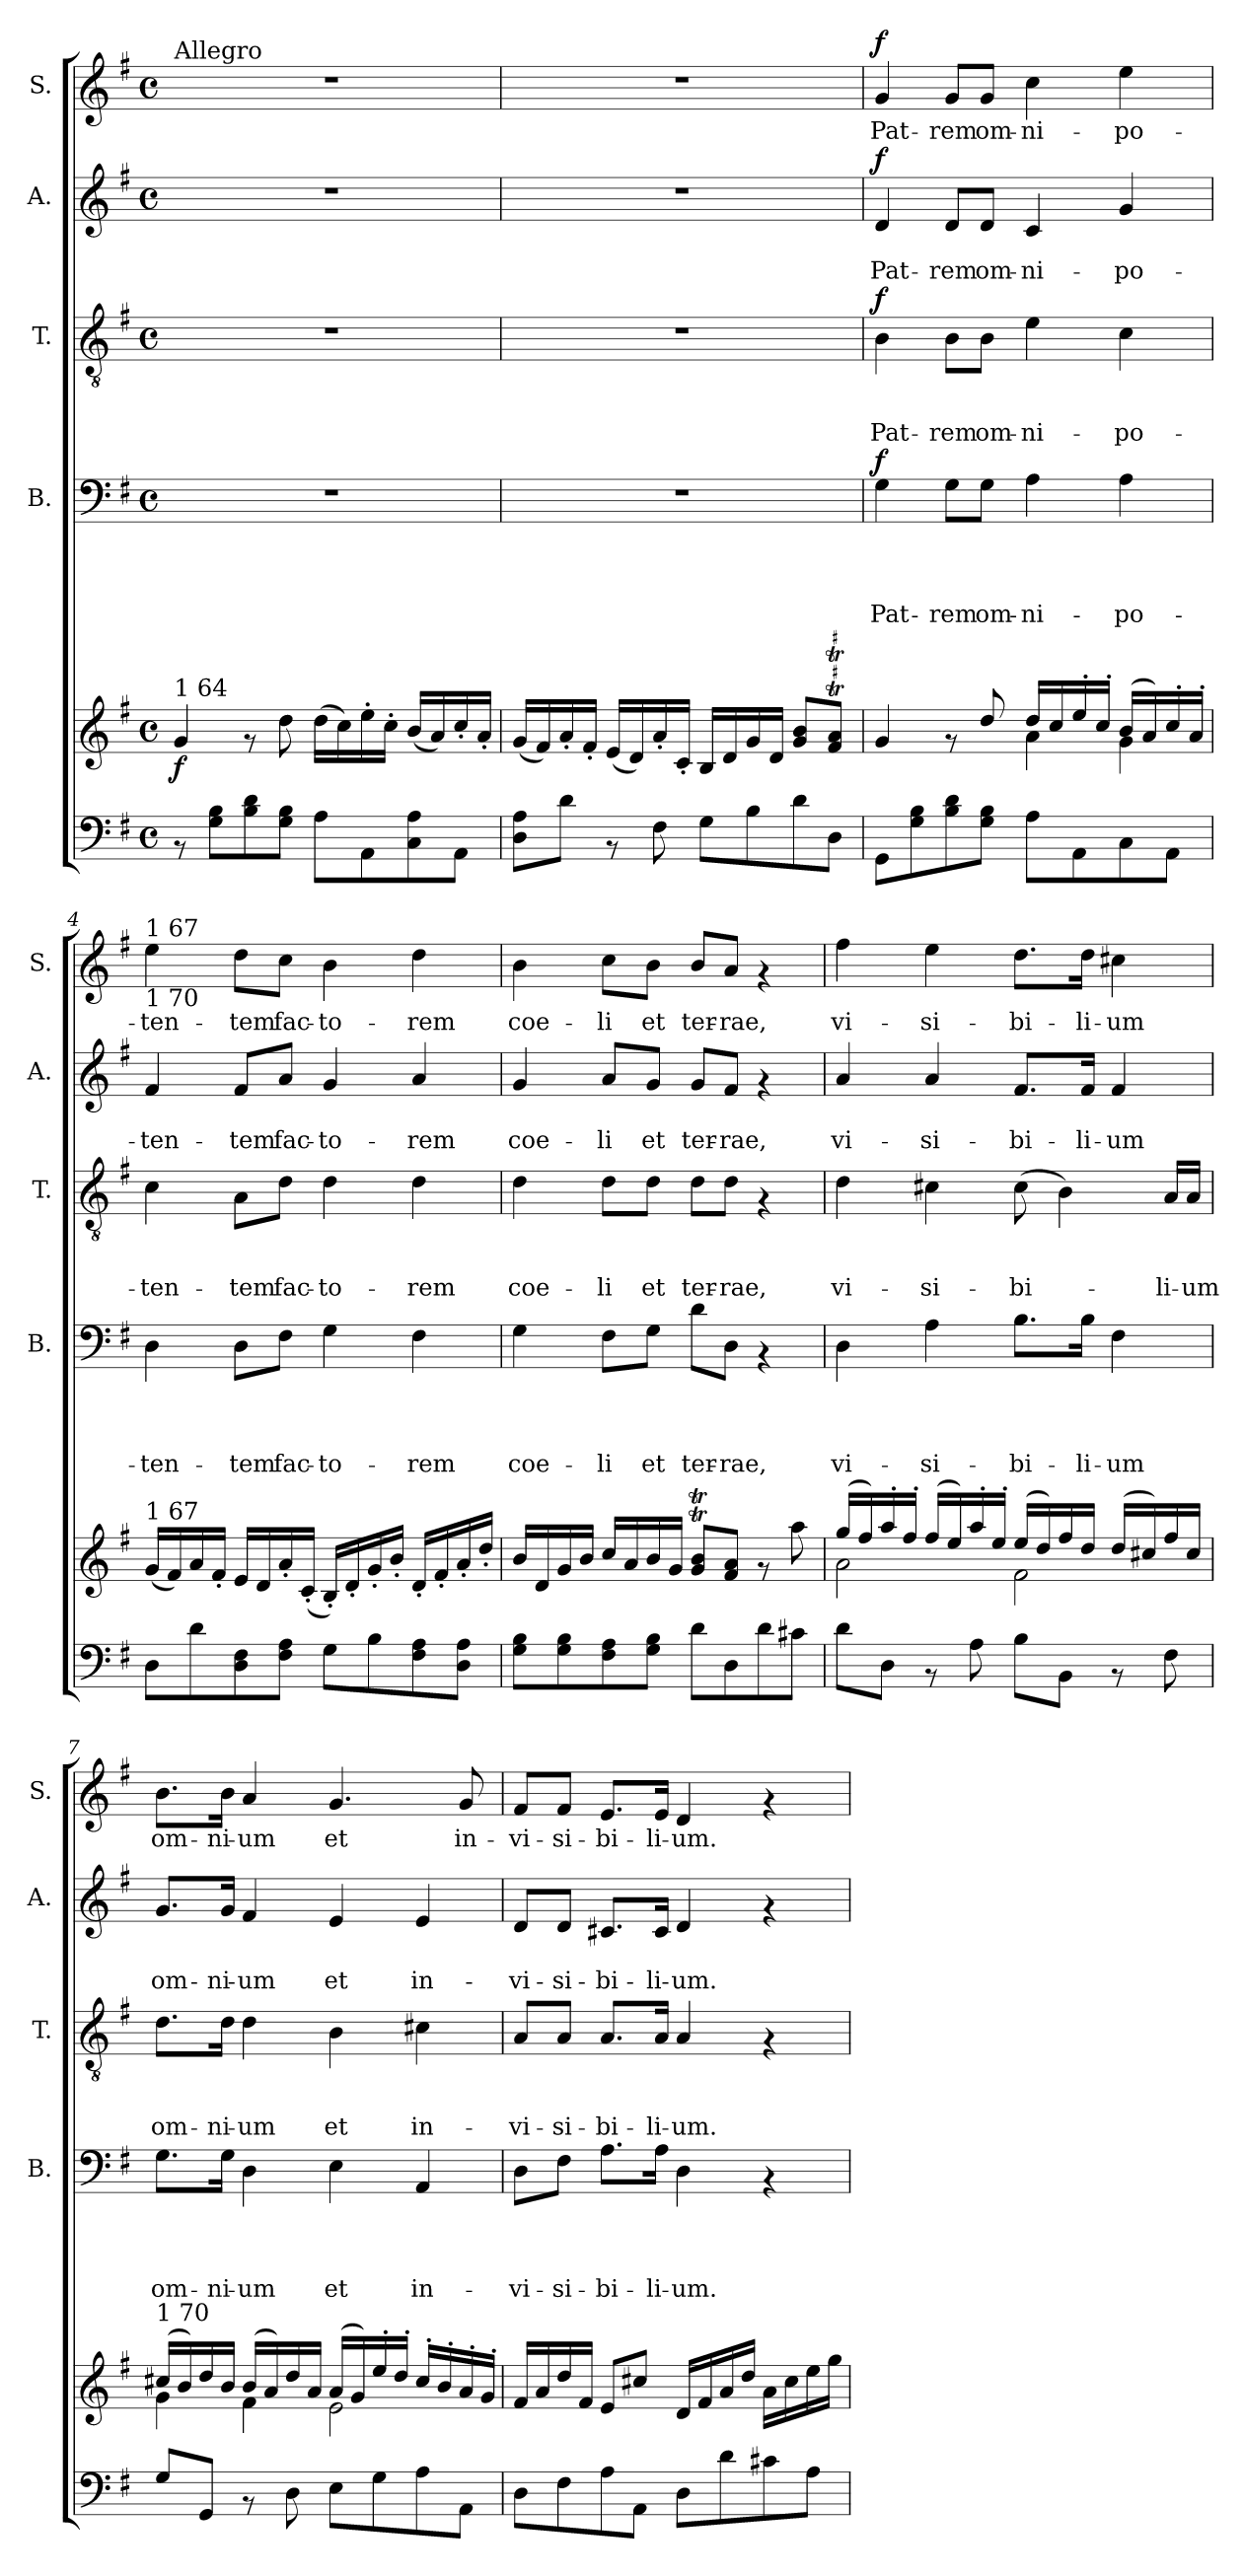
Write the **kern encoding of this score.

**kern	**kern	**dynam	**kern	**text	**text	**text	**text	**dynam	**kern	**text	**text	**text	**dynam	**kern	**text	**text	**dynam	**kern	**text	**dynam
*part6	*part5	*part5	*part4	*part4	*part4	*part4	*part4	*part4	*part3	*part3	*part3	*part3	*part3	*part2	*part2	*part2	*part2	*part1	*part1	*part1
*staff6	*staff5	*staff5	*staff4	*staff4	*staff4	*staff4	*staff4	*staff4	*staff3	*staff3	*staff3	*staff3	*staff3	*staff2	*staff2	*staff2	*staff2	*staff1	*staff1	*staff1
*	*	*	*I"B.	*	*	*	*	*	*I"T.	*	*	*	*	*I"A.	*	*	*	*I"S.	*	*
*	*	*	*I'B.	*	*	*	*	*	*I'T.	*	*	*	*	*I'A.	*	*	*	*I'S.	*	*
*clefF4	*clefG2	*	*clefF4	*	*	*	*	*	*clefGv2	*	*	*	*	*clefG2	*	*	*	*clefG2	*	*
*k[f#]	*k[f#]	*	*k[f#]	*	*	*	*	*	*k[f#]	*	*	*	*	*k[f#]	*	*	*	*k[f#]	*	*
*G:	*G:	*	*G:	*	*	*	*	*	*G:	*	*	*	*	*G:	*	*	*	*G:	*	*
*M4/4	*M4/4	*	*M4/4	*	*	*	*	*	*M4/4	*	*	*	*	*M4/4	*	*	*	*M4/4	*	*
*met(c)	*met(c)	*	*met(c)	*	*	*	*	*	*met(c)	*	*	*	*	*met(c)	*	*	*	*met(c)	*	*
=1	=1	=1	=1	=1	=1	=1	=1	=1	=1	=1	=1	=1	=1	=1	=1	=1	=1	=1	=1	=1
!	!	!	!	!	!	!	!	!	!	!	!	!	!	!	!	!	!	!LO:TX:a:t=Allegro	!	!
!	!LO:TX:a:t=1 64	!	!	!	!	!	!	!	!	!	!	!	!	!	!	!	!	!	!	!
!	!	!LO:DY:b	!	!	!	!	!	!	!	!	!	!	!	!	!	!	!	!	!	!
8rAA	4g/	f	1r	.	.	.	.	.	1r	.	.	.	.	1r	.	.	.	1r	.	.
8G\ 8B\L	.	.	.	.	.	.	.	.	.	.	.	.	.	.	.	.	.	.	.	.
8B\ 8d\	8rf	.	.	.	.	.	.	.	.	.	.	.	.	.	.	.	.	.	.	.
8G\ 8B\J	8dd\	.	.	.	.	.	.	.	.	.	.	.	.	.	.	.	.	.	.	.
8A\L	(>16dd\LL	.	.	.	.	.	.	.	.	.	.	.	.	.	.	.	.	.	.	.
.	16cc\)	.	.	.	.	.	.	.	.	.	.	.	.	.	.	.	.	.	.	.
8AA\	16ee'>\	.	.	.	.	.	.	.	.	.	.	.	.	.	.	.	.	.	.	.
.	16cc'>\JJ	.	.	.	.	.	.	.	.	.	.	.	.	.	.	.	.	.	.	.
8C\ 8A\	(<16b/LL	.	.	.	.	.	.	.	.	.	.	.	.	.	.	.	.	.	.	.
.	16a/)	.	.	.	.	.	.	.	.	.	.	.	.	.	.	.	.	.	.	.
8AA\J	16cc'</	.	.	.	.	.	.	.	.	.	.	.	.	.	.	.	.	.	.	.
.	16a'</JJ	.	.	.	.	.	.	.	.	.	.	.	.	.	.	.	.	.	.	.
=2	=2	=2	=2	=2	=2	=2	=2	=2	=2	=2	=2	=2	=2	=2	=2	=2	=2	=2	=2	=2
8D\ 8A\L	(<16g/LL	.	1r	.	.	.	.	.	1r	.	.	.	.	1r	.	.	.	1r	.	.
.	16f#/)	.	.	.	.	.	.	.	.	.	.	.	.	.	.	.	.	.	.	.
8d\J	16a'</	.	.	.	.	.	.	.	.	.	.	.	.	.	.	.	.	.	.	.
.	16f#'</JJ	.	.	.	.	.	.	.	.	.	.	.	.	.	.	.	.	.	.	.
8rAA	(<16e/LL	.	.	.	.	.	.	.	.	.	.	.	.	.	.	.	.	.	.	.
.	16d/)	.	.	.	.	.	.	.	.	.	.	.	.	.	.	.	.	.	.	.
8F#\	16a'</	.	.	.	.	.	.	.	.	.	.	.	.	.	.	.	.	.	.	.
.	16c'</JJ	.	.	.	.	.	.	.	.	.	.	.	.	.	.	.	.	.	.	.
8G\L	16B/LL	.	.	.	.	.	.	.	.	.	.	.	.	.	.	.	.	.	.	.
.	16d/	.	.	.	.	.	.	.	.	.	.	.	.	.	.	.	.	.	.	.
8B\	16g/	.	.	.	.	.	.	.	.	.	.	.	.	.	.	.	.	.	.	.
.	16d/JJ	.	.	.	.	.	.	.	.	.	.	.	.	.	.	.	.	.	.	.
8d\	8g/ 8b/L	.	.	.	.	.	.	.	.	.	.	.	.	.	.	.	.	.	.	.
8D\J	8f#/T 8a/TJ	.	.	.	.	.	.	.	.	.	.	.	.	.	.	.	.	.	.	.
=3	=3	=3	=3	=3	=3	=3	=3	=3	=3	=3	=3	=3	=3	=3	=3	=3	=3	=3	=3	=3
*	*^	*	*	*	*	*	*	*	*	*	*	*	*	*	*	*	*	*	*	*
!	!	!	!	!	!	!	!	!LO:LY:b	!LO:DY:a	!	!	!	!LO:LY:b	!LO:DY:a	!	!	!LO:LY:b	!LO:DY:a	!	!LO:LY:b	!LO:DY:a
8GG\L	4g/	2ryy	.	4G\	.	.	.	Pat-	f	4B\	.	.	Pat-	f	4d/	.	Pat-	f	4g/	Pat-	f
8G\ 8B\	.	.	.	.	.	.	.	.	.	.	.	.	.	.	.	.	.	.	.	.	.
!	!	!	!	!	!	!	!	!LO:LY:b	!	!	!	!	!LO:LY:b	!	!	!	!LO:LY:b	!	!	!LO:LY:b	!
8B\ 8d\	8rf	.	.	8G\L	.	.	.	-rem	.	8B\L	.	.	-rem	.	8d/L	.	-rem	.	8g/L	-rem	.
!	!	!	!	!	!	!	!	!LO:LY:b	!	!	!	!	!LO:LY:b	!	!	!	!LO:LY:b	!	!	!LO:LY:b	!
8G\ 8B\J	8dd/	.	.	8G\J	.	.	.	om-	.	8B\J	.	.	om-	.	8d/J	.	om-	.	8g/J	om-	.
!	!	!	!	!	!	!	!	!LO:LY:b	!	!	!	!	!LO:LY:b	!	!	!	!LO:LY:b	!	!	!LO:LY:b	!
8A\L	16dd/LL	4a\	.	4A\	.	.	.	-ni-	.	4e\	.	.	-ni-	.	4c/	.	-ni-	.	4cc\	-ni-	.
.	16cc/	.	.	.	.	.	.	.	.	.	.	.	.	.	.	.	.	.	.	.	.
8AA\	16ee'>/	.	.	.	.	.	.	.	.	.	.	.	.	.	.	.	.	.	.	.	.
.	16cc'>/JJ	.	.	.	.	.	.	.	.	.	.	.	.	.	.	.	.	.	.	.	.
!	!	!	!	!	!	!	!	!LO:LY:b	!	!	!	!	!LO:LY:b	!	!	!	!LO:LY:b	!	!	!LO:LY:b	!
8C\	(>16b/LL	4g\	.	4A\	.	.	.	-po-	.	4c\	.	.	-po-	.	4g/	.	-po-	.	4ee\	-po-	.
.	16a/)	.	.	.	.	.	.	.	.	.	.	.	.	.	.	.	.	.	.	.	.
8AA\J	16cc'>/	.	.	.	.	.	.	.	.	.	.	.	.	.	.	.	.	.	.	.	.
.	16a'>/JJ	.	.	.	.	.	.	.	.	.	.	.	.	.	.	.	.	.	.	.	.
*	*v	*v	*	*	*	*	*	*	*	*	*	*	*	*	*	*	*	*	*	*	*
!!LO:PB:g=z
=4	=4	=4	=4	=4	=4	=4	=4	=4	=4	=4	=4	=4	=4	=4	=4	=4	=4	=4	=4	=4
!	!	!	!	!	!	!	!	!	!	!	!	!	!	!	!	!	!	!LO:TX:a:t=1 67	!	!
!	!	!	!	!	!	!	!	!	!	!	!	!	!	!	!	!	!	!LO:TX:b:t=1 70	!	!
!	!LO:TX:a:t=1 67	!	!	!	!	!	!	!	!	!	!	!	!	!	!	!	!	!	!	!
!	!	!	!	!	!	!	!LO:LY:b	!	!	!	!	!LO:LY:b	!	!	!	!LO:LY:b	!	!	!LO:LY:b	!
8D\L	(<16g/LL	.	4D\	.	.	.	-ten-	.	4c\	.	.	-ten-	.	4f#/	.	-ten-	.	4ee\	-ten-	.
.	16f#/)	.	.	.	.	.	.	.	.	.	.	.	.	.	.	.	.	.	.	.
8d\	16a/	.	.	.	.	.	.	.	.	.	.	.	.	.	.	.	.	.	.	.
.	16f#'</JJ	.	.	.	.	.	.	.	.	.	.	.	.	.	.	.	.	.	.	.
!	!	!	!	!	!	!	!LO:LY:b	!	!	!	!	!LO:LY:b	!	!	!	!LO:LY:b	!	!	!LO:LY:b	!
8D\ 8F#\	16e/LL	.	8D\L	.	.	.	-tem	.	8A\L	.	.	-tem	.	8f#/L	.	-tem	.	8dd\L	-tem	.
.	16d/	.	.	.	.	.	.	.	.	.	.	.	.	.	.	.	.	.	.	.
!	!	!	!	!	!	!	!LO:LY:b	!	!	!	!	!LO:LY:b	!	!	!	!LO:LY:b	!	!	!LO:LY:b	!
8F#\ 8A\J	16a'</	.	8F#\J	.	.	.	fac-	.	8d\J	.	.	fac-	.	8a/J	.	fac-	.	8cc\J	fac-	.
.	(16c'</JJ	.	.	.	.	.	.	.	.	.	.	.	.	.	.	.	.	.	.	.
!	!	!	!	!	!	!	!LO:LY:b	!	!	!	!	!LO:LY:b	!	!	!	!LO:LY:b	!	!	!LO:LY:b	!
8G\L	16B'</LL)	.	4G\	.	.	.	-to-	.	4d\	.	.	-to-	.	4g/	.	-to-	.	4b\	-to-	.
.	16d'</	.	.	.	.	.	.	.	.	.	.	.	.	.	.	.	.	.	.	.
8B\	16g'</	.	.	.	.	.	.	.	.	.	.	.	.	.	.	.	.	.	.	.
.	16b'</JJ	.	.	.	.	.	.	.	.	.	.	.	.	.	.	.	.	.	.	.
!	!	!	!	!	!	!	!LO:LY:b	!	!	!	!	!LO:LY:b	!	!	!	!LO:LY:b	!	!	!LO:LY:b	!
8F#\ 8A\	16d'</LL	.	4F#\	.	.	.	-rem	.	4d\	.	.	-rem	.	4a/	.	-rem	.	4dd\	-rem	.
.	16f#'</	.	.	.	.	.	.	.	.	.	.	.	.	.	.	.	.	.	.	.
8D\ 8A\J	16a'</	.	.	.	.	.	.	.	.	.	.	.	.	.	.	.	.	.	.	.
.	16dd'</JJ	.	.	.	.	.	.	.	.	.	.	.	.	.	.	.	.	.	.	.
=5	=5	=5	=5	=5	=5	=5	=5	=5	=5	=5	=5	=5	=5	=5	=5	=5	=5	=5	=5	=5
!	!	!	!	!	!	!	!LO:LY:b	!	!	!	!	!LO:LY:b	!	!	!	!LO:LY:b	!	!	!LO:LY:b	!
8G\ 8B\L	16b/LL	.	4G\	.	.	.	coe-	.	4d\	.	.	coe-	.	4g/	.	coe-	.	4b\	coe-	.
.	16d/	.	.	.	.	.	.	.	.	.	.	.	.	.	.	.	.	.	.	.
8G\ 8B\	16g/	.	.	.	.	.	.	.	.	.	.	.	.	.	.	.	.	.	.	.
.	16b/JJ	.	.	.	.	.	.	.	.	.	.	.	.	.	.	.	.	.	.	.
!	!	!	!	!	!	!	!LO:LY:b	!	!	!	!	!LO:LY:b	!	!	!	!LO:LY:b	!	!	!LO:LY:b	!
8F#\ 8A\	16cc/LL	.	8F#\L	.	.	.	-li	.	8d\L	.	.	-li	.	8a/L	.	-li	.	8cc\L	-li	.
.	16a/	.	.	.	.	.	.	.	.	.	.	.	.	.	.	.	.	.	.	.
!	!	!	!	!	!	!	!LO:LY:b	!	!	!	!	!LO:LY:b	!	!	!	!LO:LY:b	!	!	!LO:LY:b	!
8G\ 8B\J	16b/	.	8G\J	.	.	.	et	.	8d\J	.	.	et	.	8g/J	.	et	.	8b\J	et	.
.	16g/JJ	.	.	.	.	.	.	.	.	.	.	.	.	.	.	.	.	.	.	.
!	!	!	!	!	!	!	!LO:LY:b	!	!	!	!	!LO:LY:b	!	!	!	!LO:LY:b	!	!	!LO:LY:b	!
8d\L	8g/T 8b/TL	.	8d\L	.	.	.	ter-	.	8d\L	.	.	ter-	.	8g/L	.	ter-	.	8b/L	ter-	.
!	!	!	!	!	!	!	!LO:LY:b	!	!	!	!	!LO:LY:b	!	!	!	!LO:LY:b	!	!	!LO:LY:b	!
8D\	8f#/ 8a/J	.	8D\J	.	.	.	-rae,	.	8d\J	.	.	-rae,	.	8f#/J	.	-rae,	.	8a/J	-rae,	.
8d\	8rf	.	4rAA	.	.	.	.	.	4rF	.	.	.	.	4rf	.	.	.	4rf	.	.
8c#X\J	8aa\	.	.	.	.	.	.	.	.	.	.	.	.	.	.	.	.	.	.	.
=6	=6	=6	=6	=6	=6	=6	=6	=6	=6	=6	=6	=6	=6	=6	=6	=6	=6	=6	=6	=6
*	*^	*	*	*	*	*	*	*	*	*	*	*	*	*	*	*	*	*	*	*
!	!	!	!	!	!	!	!	!LO:LY:b	!	!	!	!	!LO:LY:b	!	!	!	!LO:LY:b	!	!	!LO:LY:b	!
8d\L	(>16gg/LL	2a\	.	4D\	.	.	.	vi-	.	4d\	.	.	vi-	.	4a/	.	vi-	.	4ff#\	vi-	.
.	16ff#/)	.	.	.	.	.	.	.	.	.	.	.	.	.	.	.	.	.	.	.	.
8D\J	16aa'>/	.	.	.	.	.	.	.	.	.	.	.	.	.	.	.	.	.	.	.	.
.	16ff#'>/JJ	.	.	.	.	.	.	.	.	.	.	.	.	.	.	.	.	.	.	.	.
!	!	!	!	!	!	!	!	!LO:LY:b	!	!	!	!	!LO:LY:b	!	!	!	!LO:LY:b	!	!	!LO:LY:b	!
8rAA	(>16ff#/LL	.	.	4A\	.	.	.	-si-	.	4c#X\	.	.	-si-	.	4a/	.	-si-	.	4ee\	-si-	.
.	16ee/)	.	.	.	.	.	.	.	.	.	.	.	.	.	.	.	.	.	.	.	.
8A\	16aa'>/	.	.	.	.	.	.	.	.	.	.	.	.	.	.	.	.	.	.	.	.
.	16ee'>/JJ	.	.	.	.	.	.	.	.	.	.	.	.	.	.	.	.	.	.	.	.
!	!	!	!	!	!	!	!	!LO:LY:b	!	!	!	!	!LO:LY:b	!	!	!	!LO:LY:b	!	!	!LO:LY:b	!
8B\L	(>16ee/LL	2f#\	.	8.B\L	.	.	.	-bi-	.	(>8c#\	.	.	-bi-	.	8.f#/L	.	-bi-	.	8.dd\L	-bi-	.
.	16dd/)	.	.	.	.	.	.	.	.	.	.	.	.	.	.	.	.	.	.	.	.
8BB\J	16ff#/	.	.	.	.	.	.	.	.	4B\)	.	.	.	.	.	.	.	.	.	.	.
!	!	!	!	!	!	!	!	!LO:LY:b	!	!	!	!	!	!	!	!	!LO:LY:b	!	!	!LO:LY:b	!
.	16dd/JJ	.	.	16B\Jk	.	.	.	-li-	.	.	.	.	.	.	16f#/Jk	.	-li-	.	16dd\Jk	-li-	.
!	!	!	!	!	!	!	!	!LO:LY:b	!	!	!	!	!	!	!	!	!LO:LY:b	!	!	!LO:LY:b	!
8rAA	(>16dd/LL	.	.	4F#\	.	.	.	-um	.	.	.	.	.	.	4f#/	.	-um	.	4cc#X\	-um	.
.	16cc#X/)	.	.	.	.	.	.	.	.	.	.	.	.	.	.	.	.	.	.	.	.
!	!	!	!	!	!	!	!	!	!	!	!	!	!LO:LY:b	!	!	!	!	!	!	!	!
8F#\	16ff#/	.	.	.	.	.	.	.	.	16A/LL	.	.	-li-	.	.	.	.	.	.	.	.
!	!	!	!	!	!	!	!	!	!	!	!	!	!LO:LY:b	!	!	!	!	!	!	!	!
.	16cc#/JJ	.	.	.	.	.	.	.	.	16A/JJ	.	.	-um	.	.	.	.	.	.	.	.
!!LO:PB:g=z
=7	=7	=7	=7	=7	=7	=7	=7	=7	=7	=7	=7	=7	=7	=7	=7	=7	=7	=7	=7	=7	=7
!	!LO:TX:a:t=1 70	!	!	!	!	!	!	!	!	!	!	!	!	!	!	!	!	!	!	!	!
!	!	!	!	!	!	!	!	!LO:LY:b	!	!	!	!	!LO:LY:b	!	!	!	!LO:LY:b	!	!	!LO:LY:b	!
8G/L	(>16cc#X/LL	4g\	.	8.G\L	.	.	.	om-	.	8.d\L	.	.	om-	.	8.g/L	.	om-	.	8.b\L	om-	.
.	16b/)	.	.	.	.	.	.	.	.	.	.	.	.	.	.	.	.	.	.	.	.
8GG/J	16dd/	.	.	.	.	.	.	.	.	.	.	.	.	.	.	.	.	.	.	.	.
!	!	!	!	!	!	!	!	!LO:LY:b	!	!	!	!	!LO:LY:b	!	!	!	!LO:LY:b	!	!	!LO:LY:b	!
.	16b/JJ	.	.	16G\Jk	.	.	.	-ni-	.	16d\Jk	.	.	-ni-	.	16g/Jk	.	-ni-	.	16b\Jk	-ni-	.
!	!	!	!	!	!	!	!	!LO:LY:b	!	!	!	!	!LO:LY:b	!	!	!	!LO:LY:b	!	!	!LO:LY:b	!
8rAA	(>16b/LL	4f#\	.	4D\	.	.	.	-um	.	4d\	.	.	-um	.	4f#/	.	-um	.	4a/	-um	.
.	16a/)	.	.	.	.	.	.	.	.	.	.	.	.	.	.	.	.	.	.	.	.
8D\	16dd/	.	.	.	.	.	.	.	.	.	.	.	.	.	.	.	.	.	.	.	.
.	16a/JJ	.	.	.	.	.	.	.	.	.	.	.	.	.	.	.	.	.	.	.	.
!	!	!	!	!	!	!	!	!LO:LY:b	!	!	!	!	!LO:LY:b	!	!	!	!LO:LY:b	!	!	!LO:LY:b	!
8E\L	(>16a/LL	2e\	.	4E\	.	.	.	et	.	4B\	.	.	et	.	4e/	.	et	.	4.g/	et	.
.	16g/)	.	.	.	.	.	.	.	.	.	.	.	.	.	.	.	.	.	.	.	.
8G\	16ee'>/	.	.	.	.	.	.	.	.	.	.	.	.	.	.	.	.	.	.	.	.
.	16dd'>/JJ	.	.	.	.	.	.	.	.	.	.	.	.	.	.	.	.	.	.	.	.
!	!	!	!	!	!	!	!	!LO:LY:b	!	!	!	!	!LO:LY:b	!	!	!	!LO:LY:b	!	!	!	!
8A\	16cc#'>/LL	.	.	4AA/	.	.	.	in-	.	4c#X\	.	.	in-	.	4e/	.	in-	.	.	.	.
.	16b'>/	.	.	.	.	.	.	.	.	.	.	.	.	.	.	.	.	.	.	.	.
!	!	!	!	!	!	!	!	!	!	!	!	!	!	!	!	!	!	!	!	!LO:LY:b	!
8AA\J	16a'>/	.	.	.	.	.	.	.	.	.	.	.	.	.	.	.	.	.	8g/	in-	.
.	16g'>/JJ	.	.	.	.	.	.	.	.	.	.	.	.	.	.	.	.	.	.	.	.
*	*v	*v	*	*	*	*	*	*	*	*	*	*	*	*	*	*	*	*	*	*	*
=8	=8	=8	=8	=8	=8	=8	=8	=8	=8	=8	=8	=8	=8	=8	=8	=8	=8	=8	=8	=8
!	!	!	!	!	!	!	!LO:LY:b	!	!	!	!	!LO:LY:b	!	!	!	!LO:LY:b	!	!	!LO:LY:b	!
8D\L	16f#/LL	.	8D\L	.	.	.	-vi-	.	8A/L	.	.	-vi-	.	8d/L	.	-vi-	.	8f#/L	-vi-	.
.	16a/	.	.	.	.	.	.	.	.	.	.	.	.	.	.	.	.	.	.	.
!	!	!	!	!	!	!	!LO:LY:b	!	!	!	!	!LO:LY:b	!	!	!	!LO:LY:b	!	!	!LO:LY:b	!
8F#\	16dd/	.	8F#\J	.	.	.	-si-	.	8A/J	.	.	-si-	.	8d/J	.	-si-	.	8f#/J	-si-	.
.	16f#/JJ	.	.	.	.	.	.	.	.	.	.	.	.	.	.	.	.	.	.	.
!	!	!	!	!	!	!	!LO:LY:b	!	!	!	!	!LO:LY:b	!	!	!	!LO:LY:b	!	!	!LO:LY:b	!
8A\	8e/L	.	8.A\L	.	.	.	-bi-	.	8.A/L	.	.	-bi-	.	8.c#X/L	.	-bi-	.	8.e/L	-bi-	.
8AA\J	8cc#X/J	.	.	.	.	.	.	.	.	.	.	.	.	.	.	.	.	.	.	.
!	!	!	!	!	!	!	!LO:LY:b	!	!	!	!	!LO:LY:b	!	!	!	!LO:LY:b	!	!	!LO:LY:b	!
.	.	.	16A\Jk	.	.	.	-li-	.	16A/Jk	.	.	-li-	.	16c#/Jk	.	-li-	.	16e/Jk	-li-	.
!	!	!	!	!	!	!	!LO:LY:b	!	!	!	!	!LO:LY:b	!	!	!	!LO:LY:b	!	!	!LO:LY:b	!
8D\L	16d/LL	.	4D\	.	.	.	-um.	.	4A/	.	.	-um.	.	4d/	.	-um.	.	4d/	-um.	.
.	16f#/	.	.	.	.	.	.	.	.	.	.	.	.	.	.	.	.	.	.	.
8d\	16a/	.	.	.	.	.	.	.	.	.	.	.	.	.	.	.	.	.	.	.
.	16dd/JJ	.	.	.	.	.	.	.	.	.	.	.	.	.	.	.	.	.	.	.
8c#X\	16a\LL	.	4rAA	.	.	.	.	.	4rF	.	.	.	.	4rf	.	.	.	4rf	.	.
.	16cc#\	.	.	.	.	.	.	.	.	.	.	.	.	.	.	.	.	.	.	.
8A\J	16ee\	.	.	.	.	.	.	.	.	.	.	.	.	.	.	.	.	.	.	.
.	16gg\JJ	.	.	.	.	.	.	.	.	.	.	.	.	.	.	.	.	.	.	.
=	=	=	=	=	=	=	=	=	=	=	=	=	=	=	=	=	=	=	=	=
*-	*-	*-	*-	*-	*-	*-	*-	*-	*-	*-	*-	*-	*-	*-	*-	*-	*-	*-	*-	*-
